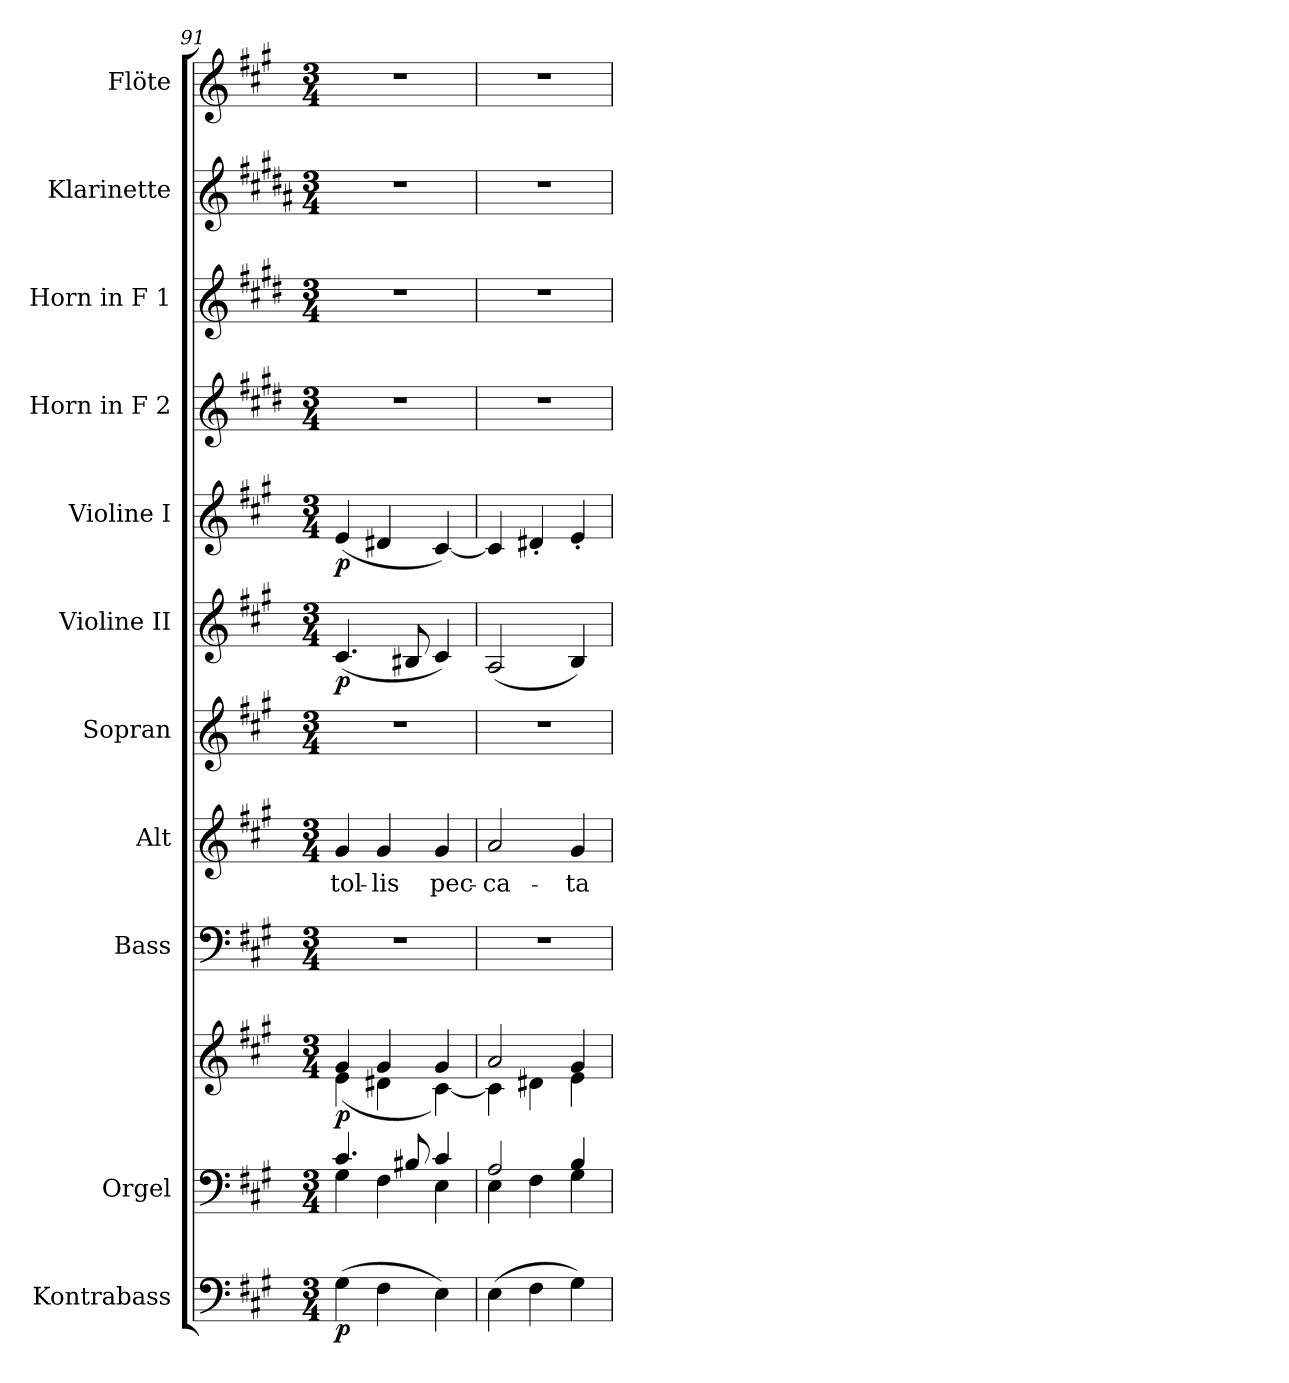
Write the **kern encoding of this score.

**kern	**dynam	**kern	**kern	**dynam	**kern	**kern	**text	**kern	**kern	**dynam	**kern	**dynam	**kern	**kern	**kern	**kern
*part11	*part11	*part10	*part10	*part10	*part9	*part8	*part8	*part7	*part6	*part6	*part5	*part5	*part4	*part3	*part2	*part1
*staff12	*staff12	*staff11	*staff10	*staff10/11	*staff9	*staff8	*staff8	*staff7	*staff6	*staff6	*staff5	*staff5	*staff4	*staff3	*staff2	*staff1
*I"Kontrabass	*	*I"Orgel	*	*	*I"Bass	*I"Alt	*	*I"Sopran	*I"Violine II	*	*I"Violine I	*	*I"Horn in F 2	*I"Horn in F 1	*I"Klarinette	*I"Flöte
*I'Kb.	*	*I'Org.	*	*	*I'B.	*I'A.	*	*I'S.	*I'Vl. II	*	*I'Vl. I	*	*	*	*I'Kl.	*I'Fl.
*clefF4	*	*clefF4	*clefG2	*	*clefF4	*clefG2	*	*clefG2	*clefG2	*	*clefG2	*	*clefG2	*clefG2	*clefG2	*clefG2
*ITrd7c12	*	*	*	*	*	*	*	*	*	*	*	*	*ITrd4c7	*ITrd4c7	*ITrd1c2	*
*k[f#c#g#]	*	*k[f#c#g#]	*k[f#c#g#]	*	*k[f#c#g#]	*k[f#c#g#]	*	*k[f#c#g#]	*k[f#c#g#]	*	*k[f#c#g#]	*	*k[f#c#g#]	*k[f#c#g#]	*k[f#c#g#]	*k[f#c#g#]
*A:	*	*A:	*A:	*	*A:	*A:	*	*A:	*A:	*	*A:	*	*A:	*A:	*A:	*A:
*M3/4	*	*M3/4	*M3/4	*	*M3/4	*M3/4	*	*M3/4	*M3/4	*	*M3/4	*	*M3/4	*M3/4	*M3/4	*M3/4
=91	=91	=91	=91	=91	=91	=91	=91	=91	=91	=91	=91	=91	=91	=91	=91	=91
*	*	*^	*^	*	*	*	*	*	*	*	*	*	*	*	*	*
!	!LO:DY:b	!	!	!	!	!LO:DY:b	!	!	!LO:LY:b	!	!	!LO:DY:b	!	!LO:DY:b	!	!	!	!
(>4GG#\	p	4.c#/	4G#\	4g#/	(<4e\	p	2.r	4g#/	tol-	2.r	(<4.c#/	p	(<4e/	p	2.r	2.r	2.r	2.r
!	!	!	!	!	!	!	!	!	!LO:LY:b	!	!	!	!	!	!	!	!	!
4FF#\	.	.	4F#\	4g#/	4d#X\	.	.	4g#/	-lis	.	.	.	4d#X/	.	.	.	.	.
.	.	8B#X/	.	.	.	.	.	.	.	.	8B#X/	.	.	.	.	.	.	.
!	!	!	!	!	!	!	!	!	!LO:LY:b	!	!	!	!	!	!	!	!	!
4EE\)	.	4c#/	4E\	4g#/	[<4c#\)	.	.	4g#/	pec-	.	4c#/)	.	[4c#/)	.	.	.	.	.
=92	=92	=92	=92	=92	=92	=92	=92	=92	=92	=92	=92	=92	=92	=92	=92	=92	=92	=92
!	!	!	!	!	!	!	!	!	!LO:LY:b	!	!	!	!	!	!	!	!	!
(>4EE\	.	2A/	4E\	2a/	4c#\]	.	2.r	2a/	-ca-	2.r	(<2A/	.	4c#/]	.	2.r	2.r	2.r	2.r
4FF#\	.	.	4F#\	.	4d#X\	.	.	.	.	.	.	.	4d#X'</	.	.	.	.	.
!	!	!	!	!	!	!	!	!	!LO:LY:b	!	!	!	!	!	!	!	!	!
4GG#\)	.	4B/	4G#\	4g#/	4e\	.	.	4g#/	-ta	.	4B/)	.	4e'</	.	.	.	.	.
*	*	*v	*v	*	*	*	*	*	*	*	*	*	*	*	*	*	*	*
*	*	*	*v	*v	*	*	*	*	*	*	*	*	*	*	*	*	*
=	=	=	=	=	=	=	=	=	=	=	=	=	=	=	=	=
*-	*-	*-	*-	*-	*-	*-	*-	*-	*-	*-	*-	*-	*-	*-	*-	*-
